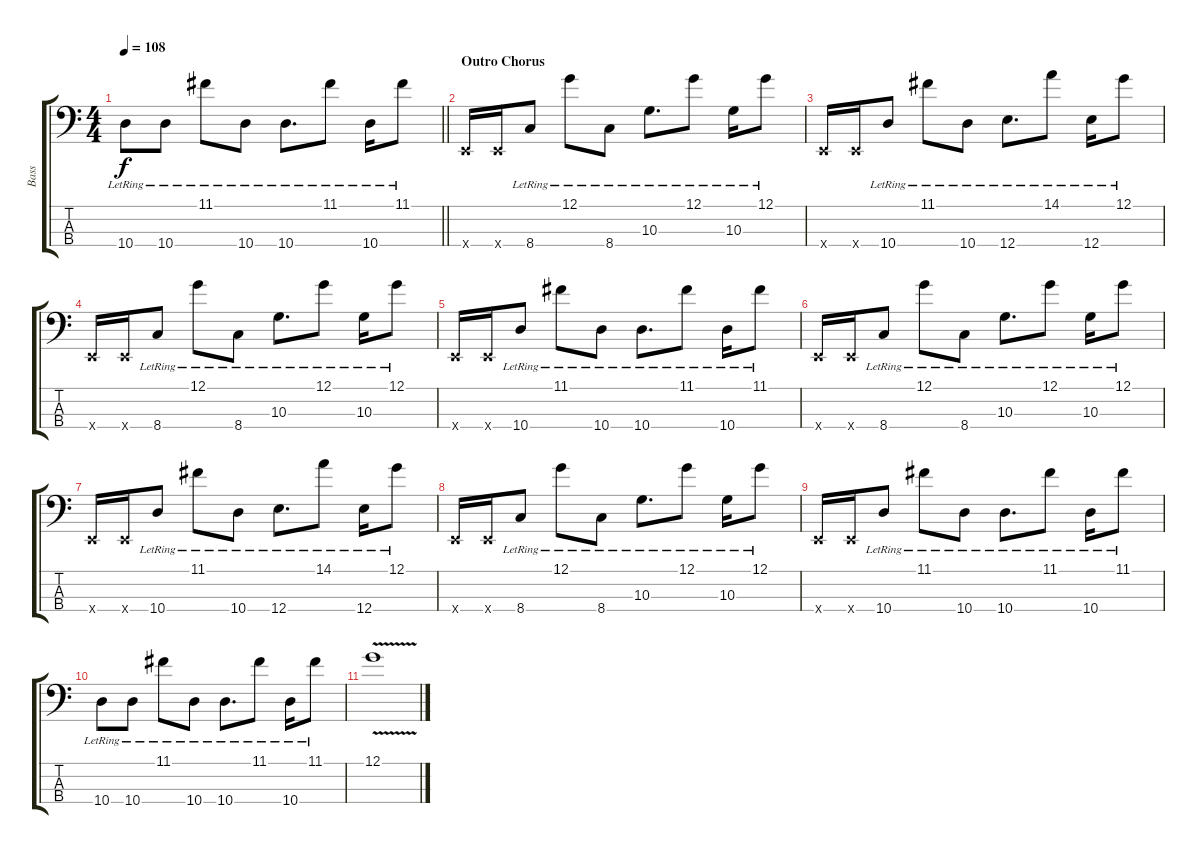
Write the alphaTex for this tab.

\track ("Bass" "Bass") {instrument electricbassfinger}
\staff {score tabs}
\tuning (G2 D2 A1 E1) {hide}
\ts (4 4)
\tempo 108
\clef f4
\barLineRight lightlight
\ks c
10.4{lr}.8{dy f} 10.4{lr}.8 11.1{lr}.8 10.4{lr}.8 10.4{lr}.8{d} 11.1{lr}.8 10.4{lr}.16 11.1{lr}.8 |
\section ("" "Outro Chorus")
0.4{x}.16 0.4{x}.16 8.4{lr}.8 12.1{lr}.8 8.4{lr}.8 10.3{lr}.8{d} 12.1{lr}.8 10.3{lr}.16 12.1{lr}.8 |
0.4{x}.16 0.4{x}.16 10.4{lr}.8 11.1{lr}.8 10.4{lr}.8 12.4{lr}.8{d} 14.1{lr}.8 12.4{lr}.16 12.1{lr}.8 |
0.4{x}.16 0.4{x}.16 8.4{lr}.8 12.1{lr}.8 8.4{lr}.8 10.3{lr}.8{d} 12.1{lr}.8 10.3{lr}.16 12.1{lr}.8 |
0.4{x}.16 0.4{x}.16 10.4{lr}.8 11.1{lr}.8 10.4{lr}.8 10.4{lr}.8{d} 11.1{lr}.8 10.4{lr}.16 11.1{lr}.8 |
0.4{x}.16 0.4{x}.16 8.4{lr}.8 12.1{lr}.8 8.4{lr}.8 10.3{lr}.8{d} 12.1{lr}.8 10.3{lr}.16 12.1{lr}.8 |
0.4{x}.16 0.4{x}.16 10.4{lr}.8 11.1{lr}.8 10.4{lr}.8 12.4{lr}.8{d} 14.1{lr}.8 12.4{lr}.16 12.1{lr}.8 |
0.4{x}.16 0.4{x}.16 8.4{lr}.8 12.1{lr}.8 8.4{lr}.8 10.3{lr}.8{d} 12.1{lr}.8 10.3{lr}.16 12.1{lr}.8 |
0.4{x}.16 0.4{x}.16 10.4{lr}.8 11.1{lr}.8 10.4{lr}.8 10.4{lr}.8{d} 11.1{lr}.8 10.4{lr}.16 11.1{lr}.8 |
10.4{lr}.8 10.4{lr}.8 11.1{lr}.8 10.4{lr}.8 10.4{lr}.8{d} 11.1{lr}.8 10.4{lr}.16 11.1{lr}.8 |
12.1{v}.1
